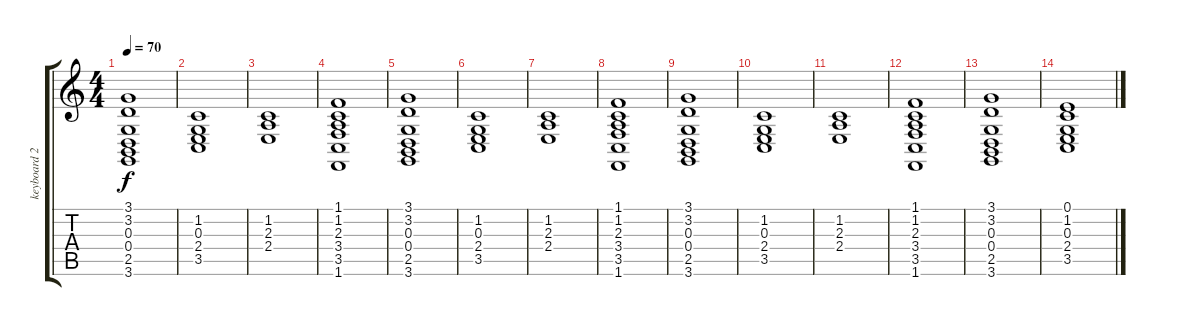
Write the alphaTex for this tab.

\track ("keyboard 2" "keyboard 2") {instrument synthvoice}
\staff {score tabs}
\tuning (E4 B3 G3 D3 A2 E2) {hide}
\ts (4 4)
\tempo 70
\clef g2
\ks c
(3.1 3.2 0.3 0.4 2.5 3.6).1{dy f} |
(1.2 0.3 2.4 3.5).1 |
(1.2 2.3 2.4).1 |
(1.1 1.2 2.3 3.4 3.5 1.6).1 |
(3.1 3.2 0.3 0.4 2.5 3.6).1 |
(1.2 0.3 2.4 3.5).1 |
(1.2 2.3 2.4).1 |
(1.1 1.2 2.3 3.4 3.5 1.6).1 |
(3.1 3.2 0.3 0.4 2.5 3.6).1 |
(1.2 0.3 2.4 3.5).1 |
(1.2 2.3 2.4).1 |
(1.1 1.2 2.3 3.4 3.5 1.6).1 |
(3.1 3.2 0.3 0.4 2.5 3.6).1 |
(0.1 1.2 0.3 2.4 3.5).1
